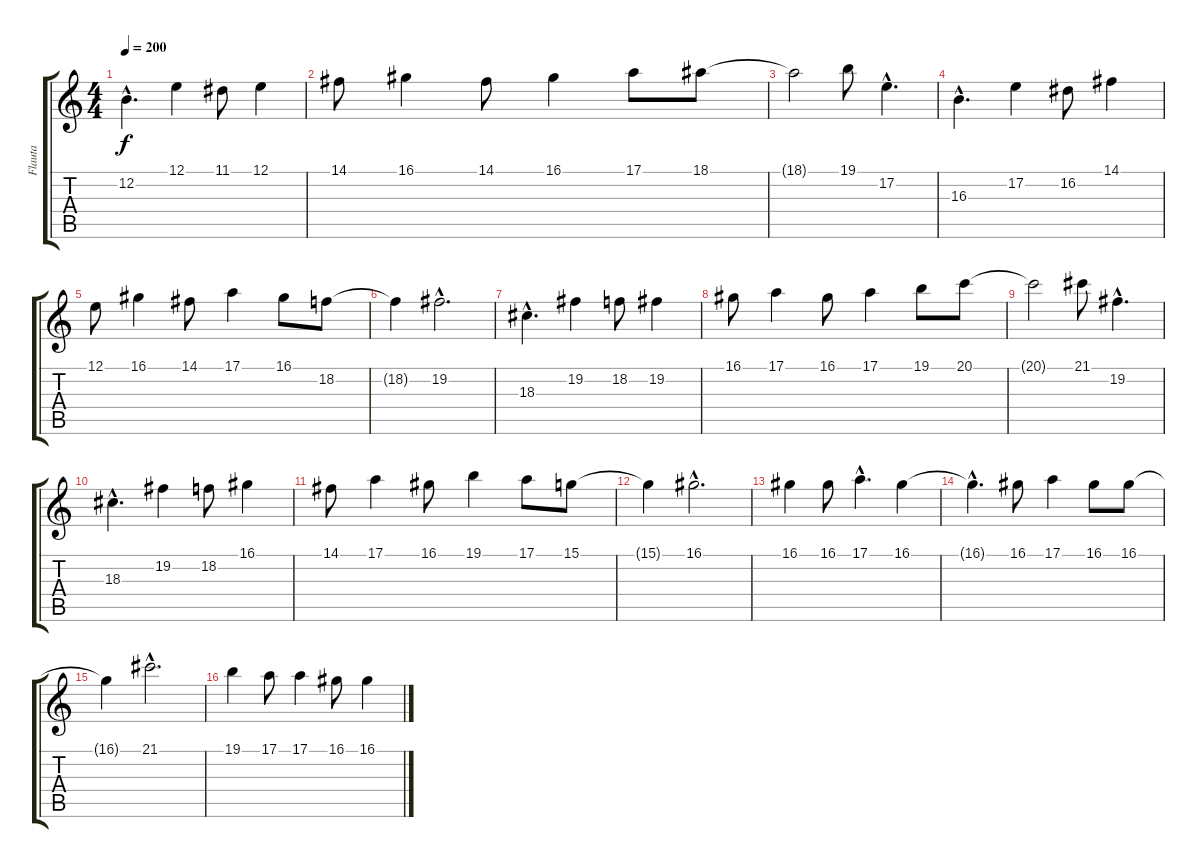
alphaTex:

\track ("Flauta" "Flauta") {instrument flute}
\staff {score tabs}
\tuning (E4 B3 G3 D3 A2 E2) {hide}
\ts (4 4)
\tempo 200
\clef g2
\ks c
12.2{hac}.4{d dy f instrument flute} 12.1.4 11.1.8 12.1.4 |
14.1.8 16.1.4 14.1.8 16.1.4 17.1.8 18.1.8 |
18.1{t}.2 19.1.8 17.2{hac}.4{d} |
16.3{hac}.4{d} 17.2.4 16.2.8 14.1.4 |
12.1.8 16.1.4 14.1.8 17.1.4 16.1.8 18.2.8 |
18.2{t}.4 19.2{hac}.2{d} |
18.3{hac}.4{d} 19.2.4 18.2.8 19.2.4 |
16.1.8 17.1.4 16.1.8 17.1.4 19.1.8 20.1.8 |
20.1{t}.2 21.1.8 19.2{hac}.4{d} |
18.3{hac}.4{d} 19.2.4 18.2.8 16.1.4 |
14.1.8 17.1.4 16.1.8 19.1.4 17.1.8 15.1.8 |
15.1{t}.4 16.1{hac}.2{d} |
16.1.4 16.1.8 17.1{hac}.4{d} 16.1.4 |
16.1{hac t}.4{d} 16.1.8 17.1.4 16.1.8 16.1.8 |
16.1{t}.4 21.1{hac}.2{d} |
19.1.4 17.1.8 17.1.4 16.1.8 16.1.4
